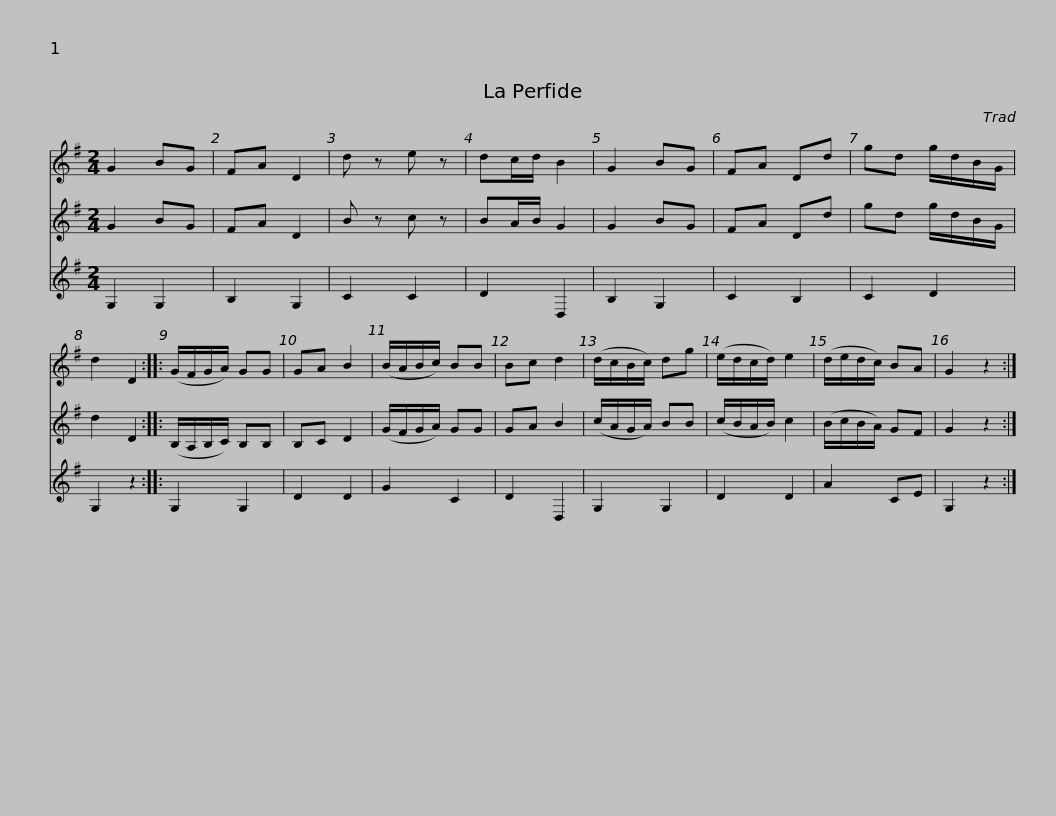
X:1
%%score 1 2 3
L:1/8
M:2/4
I:linebreak $
K:G
V:1 treble
V:2 treble
V:3 treble
V:1
 G2 BG | FA D2 | d z e z | dc/d/ B2 | G2 BG | %5
 FA Dd | gd g/d/B/G/ | d2 D2 :: (G/F/G/A/) GG | GA B2 |$ %10
 (B/A/B/c/) BB | Bc d2 | (d/c/B/c/) dg | (e/d/c/d/) e2 | (d/e/d/c/) BA | %15
 G2 z2 :| %16
V:2
 G2 BG | FA D2 | B z c z | BA/B/ G2 | G2 BG | %5
 FA Dd | gd g/d/B/G/ | d2 D2 :: (B,/A,/B,/C/) B,B, | B,C D2 |$ %10
 (G/F/G/A/) GG | GA B2 | (c/A/G/A/) BB | (c/B/A/B/) c2 | (B/c/B/A/) GF | %15
 G2 z2 :| %16
V:3
 G,2 G,2 | B,2 G,2 | C2 C2 | D2 D,2 | B,2 G,2 | %5
 C2 B,2 | C2 D2 | G,2 z2 :: G,2 G,2 | D2 D2 |$ %10
 G2 C2 | D2 D,2 | G,2 G,2 | D2 D2 | A2 CE | %15
 G,2 z2 :| %16
